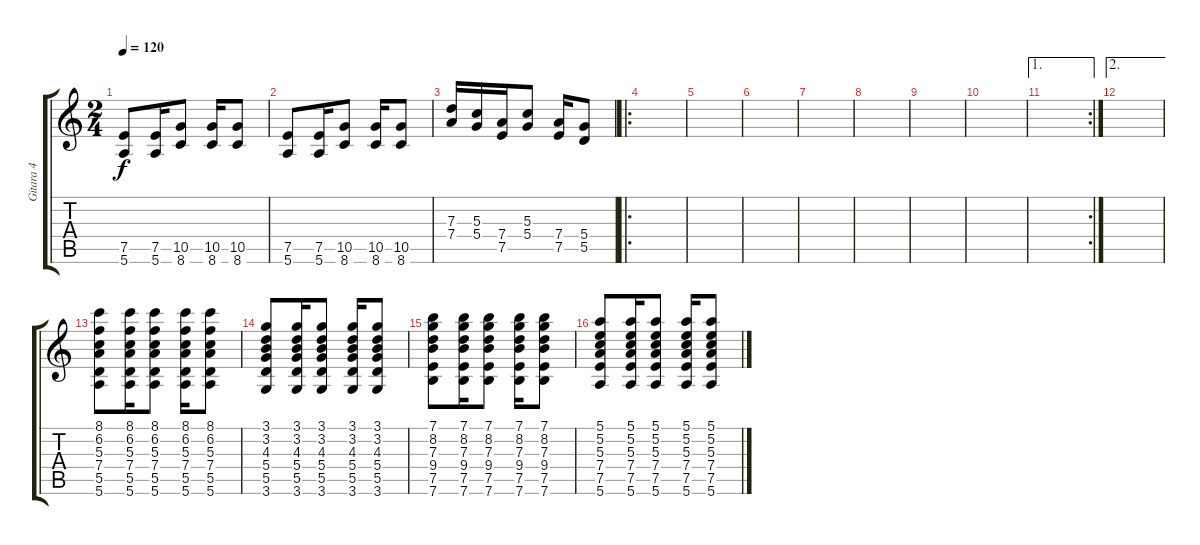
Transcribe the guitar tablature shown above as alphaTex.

\track ("Gitara 4" "Gitara 4") {instrument acousticguitarnylon}
\staff {score tabs}
\tuning (E4 B3 G3 D3 A2 E2) {hide}
\ts (2 4)
\tempo 120
\clef g2
\ks aminor
(7.5 5.6).8{dy f} (7.5 5.6).16 (10.5 8.6).8 (10.5 8.6).16 (10.5 8.6).8 |
(7.5 5.6).8 (7.5 5.6).16 (10.5 8.6).8 (10.5 8.6).16 (10.5 8.6).8 |
(7.3 7.4).16 (5.3 5.4).16 (7.4 7.5).16 (5.3 5.4).8 (7.4 7.5).16 (5.4 5.5).8 |
\ro
|
|
|
|
|
|
|
\ae 1
\rc 2
|
\ae 2
|
(8.1 6.2 5.3 7.4 5.5 5.6).8 (8.1 6.2 5.3 7.4 5.5 5.6).16 (8.1 6.2 5.3 7.4 5.5 5.6).8 (8.1 6.2 5.3 7.4 5.5 5.6).16 (8.1 6.2 5.3 7.4 5.5 5.6).8 |
(3.1 3.2 4.3 5.4 5.5 3.6).8 (3.1 3.2 4.3 5.4 5.5 3.6).16 (3.1 3.2 4.3 5.4 5.5 3.6).8 (3.1 3.2 4.3 5.4 5.5 3.6).16 (3.1 3.2 4.3 5.4 5.5 3.6).8 |
(7.1 8.2 7.3 9.4 7.5 7.6).8 (7.1 8.2 7.3 9.4 7.5 7.6).16 (7.1 8.2 7.3 9.4 7.5 7.6).8 (7.1 8.2 7.3 9.4 7.5 7.6).16 (7.1 8.2 7.3 9.4 7.5 7.6).8 |
(5.1 5.2 5.3 7.4 7.5 5.6).8 (5.1 5.2 5.3 7.4 7.5 5.6).16 (5.1 5.2 5.3 7.4 7.5 5.6).8 (5.1 5.2 5.3 7.4 7.5 5.6).16 (5.1 5.2 5.3 7.4 7.5 5.6).8
